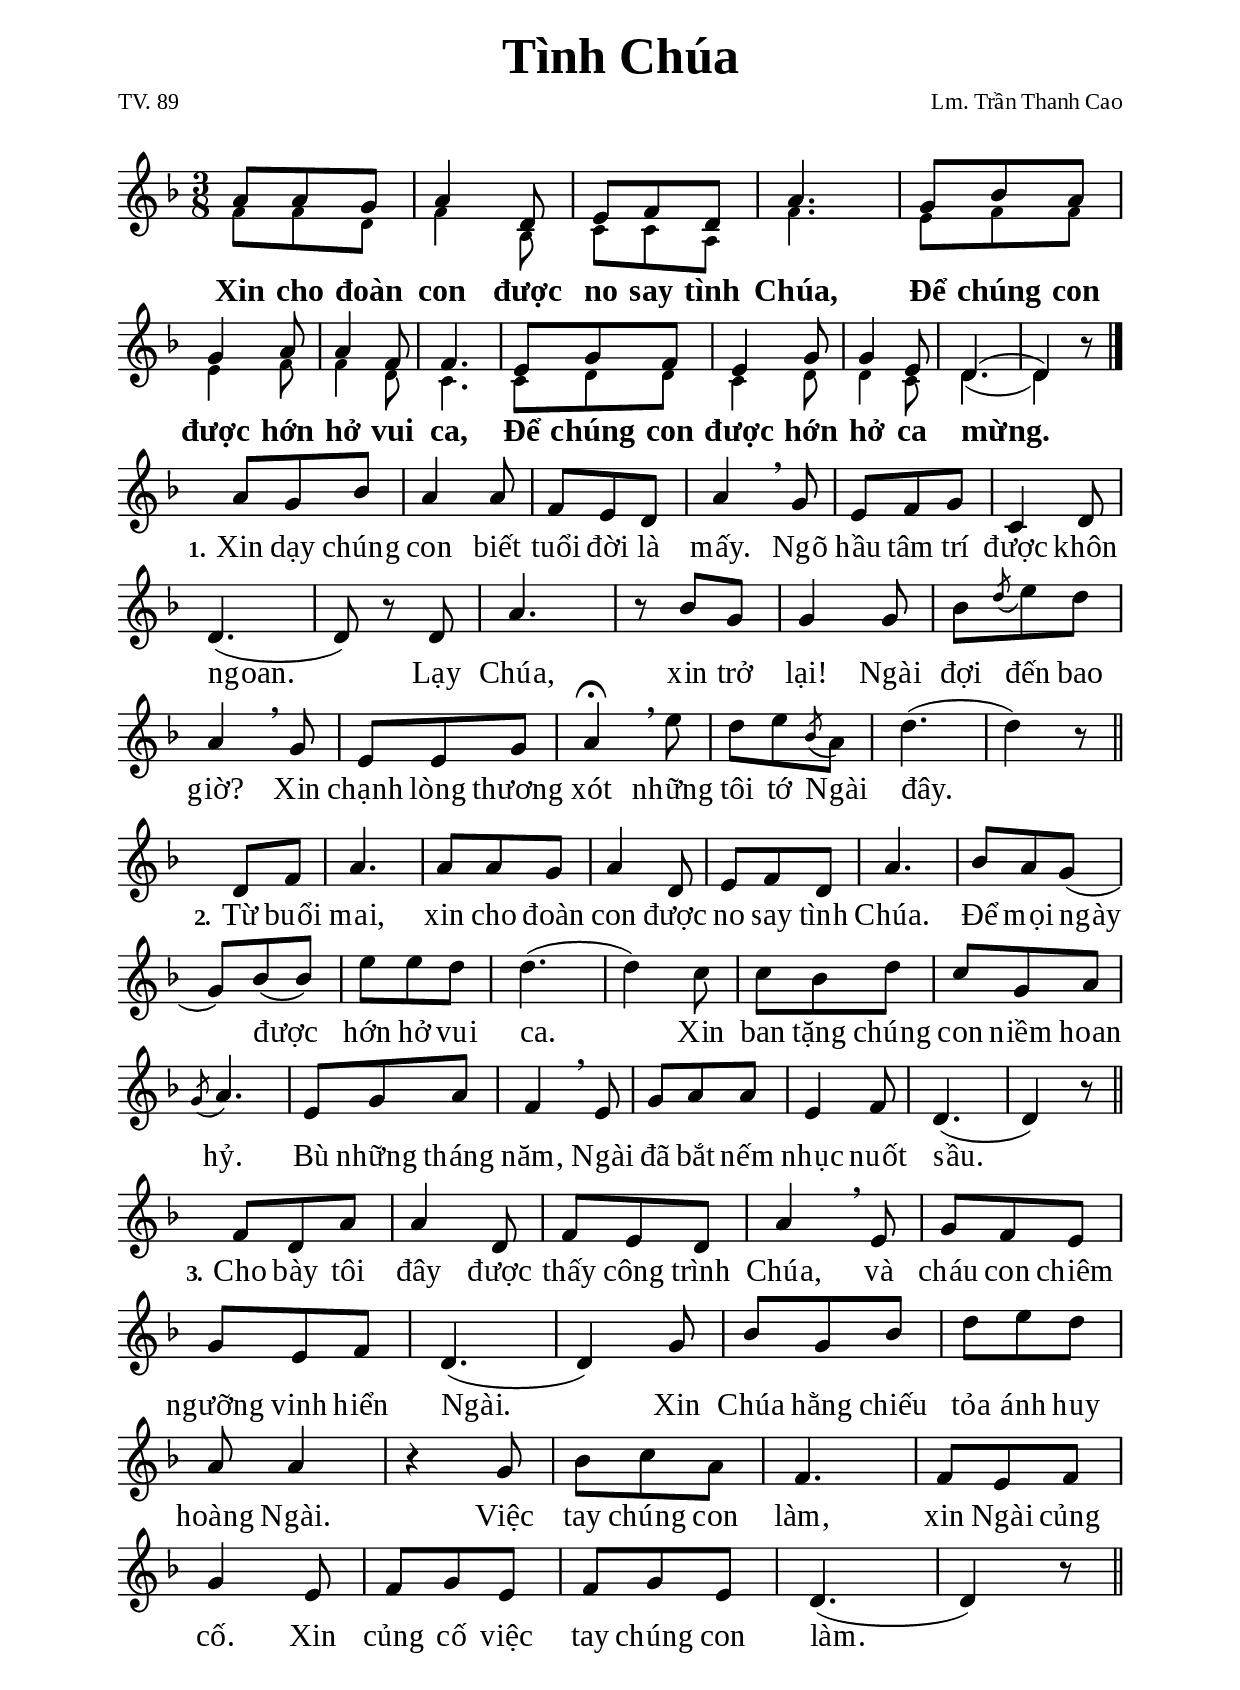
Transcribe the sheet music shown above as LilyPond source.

% Cài đặt chung
\version "2.20.0"
\include "english.ly"

\header {
  title = \markup { \fontsize #3 "Tình Chúa" }
  poet = "TV. 89"
  composer = "Lm. Trần Thanh Cao"
  arranger = " "
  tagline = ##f
}

\paper {
  #(set-paper-size "a4")
  top-margin = 10\mm
  bottom-margin = 10\mm
  left-margin = 20\mm
  right-margin = 20\mm
  indent = #0
  #(define fonts
    (make-pango-font-tree
      "Liberation Serif"
      "Liberation Serif"
      "Liberation Serif"
      (/ 20 20)))
  page-count = #1
}

% Nhạc điệp khúc
nhacDiepKhucSop = \relative c'' {
  a8 a g |
  a4 d,8 |
  e f d |
  a'4. |
  g8 bf a |
  g4 a8 |
  a4 f8 |
  f4. |
  e8 g f |
  e4 g8 |
  g4 e8 |
  d4. ( |
  d4) r8 \bar "|."
}

nhacDiepKhucBas = \relative c' {
  f8 f d |
  f4 bf,8 |
  c c a |
  f'4. |
  e8 f f |
  e4 f8 |
  f4 d8 |
  c4. |
  c8 d d |
  c4 d8 |
  d4 c8 |
  d4. ( |
  d4) r8
}

% Nhạc phiên khúc
nhacPhienKhucMot = \relative c'' {
  a8 g bf |
  a4 a8 |
  f e d |
  a'4 \breathe g8 |
  e f g |
  c,4 d8 |
  d4. ( |
  d8) r d |
  a'4. |
  r8 bf g |
  g4 g8 |
  bf \acciaccatura d8 e d |
  a4 \breathe g8 |
  e e g |
  a4 \fermata \breathe e'8 |
  d e \acciaccatura bf8 a |
  d4. ( |
  d4) r8 \bar "||"
}

nhacPhienKhucHai = \relative c' {
  \partial 4 d8 f |
  a4. |
  a8 a g |
  a4 d,8 |
  e f d |
  a'4. |
  bf8 a g ( |
  g) bf (bf) |
  e e d |
  d4. ( |
  d4) c8 |
  c bf d |
  c g a |
  \acciaccatura g8 a4. |
  e8 g a |
  f4 \breathe e8 |
  g a a |
  e4 f8 |
  d4. ( |
  d4) r8 \bar "||"
}

nhacPhienKhucBa = \relative c' {
  f8 d a' |
  a4 d,8 |
  f e d |
  a'4 \breathe e8 |
  g f e |
  g e f |
  d4. ( |
  d4) g8 |
  bf g bf |
  d e d |
  a a4 |
  r4 g8 |
  bf c a |
  f4. |
  f8 e f |
  g4 e8 |
  f g e |
  f g e |
  d4. ( |
  d4) r8 \bar "||"
}

% Lời điệp khúc
loiDiepKhuc = \lyricmode {
  Xin cho đoàn con được no say tình Chúa,
  Để chúng con được hớn hở vui ca,
  Để chúng con được hớn hở ca mừng.
}

% Lời phiên khúc
loiPhienKhucMot = \lyricmode {
  \set stanza = #"1."
  Xin dạy chúng con biết tuổi đời là mấy.
  Ngõ hầu tâm trí được khôn ngoan.
  Lạy Chúa, xin trở lại!
  Ngài đợi đến bao giờ?
  Xin chạnh lòng thương xót những tôi tớ Ngài đây.
}

loiPhienKhucHai = \lyricmode {
  \set stanza = #"2."
  Từ buổi mai, xin cho đoàn con được no say tình Chúa.
  Để mọi ngày được hớn hở vui ca.
  Xin ban tặng chúng con niềm hoan hỷ.
  Bù những tháng năm, Ngài đã bắt nếm nhục nuốt sầu.
}

loiPhienKhucBa = \lyricmode {
  \set stanza = #"3."
  Cho bày tôi đây được thấy công trình Chúa,
  và cháu con chiêm ngưỡng vinh hiển Ngài.
  Xin Chúa hằng chiếu tỏa ánh huy hoàng Ngài.
  Việc tay chúng con làm, xin Ngài củng cố.
  Xin củng cố việc tay chúng con làm.
}


% Dàn trang
\score {
  \new ChoirStaff <<
    \new Staff = diepKhuc \with {
        \consists "Merge_rests_engraver"
        \magnifyStaff #(magstep +1)
      }
      <<
      \new Voice = beSop {
        \voiceOne \key f \major \time 3/8 \nhacDiepKhucSop
      }
      \new Voice = beBas {
        \override NoteHead.font-size = #-2
        \voiceTwo \key f \major \time 3/8 \nhacDiepKhucBas
      }
    >>
    \new Lyrics \lyricsto beSop \loiDiepKhuc
  >>
  \layout {
    \override Lyrics.LyricText.font-series = #'bold
    \override Lyrics.LyricText.font-size = #+3
    \override Lyrics.LyricSpace.minimum-distance = #1.0
    \override Score.BarNumber.break-visibility = ##(#f #f #f)
  }
}

\score {
  \new ChoirStaff <<
    \new Staff = phienKhuc \with {
        \magnifyStaff #(magstep +1)
      }
      <<
      \new Voice = beSop {
        \key f \major \time 3/8 \nhacPhienKhucMot
      }
    >>
    \new Lyrics \lyricsto beSop \loiPhienKhucMot
  >>
  \layout {
    \override Staff.TimeSignature.transparent = ##t
    \override Lyrics.LyricText.font-size = #+3
    \override Lyrics.LyricSpace.minimum-distance = #0.5
    \override Score.BarNumber.break-visibility = ##(#f #f #f)
  }
}

\score {
  \new ChoirStaff <<
    \new Staff = phienKhuc \with {
        \magnifyStaff #(magstep +1)
      }
      <<
      \new Voice = beSop {
        \key f \major \time 3/8 \nhacPhienKhucHai
      }
    >>
    \new Lyrics \lyricsto beSop \loiPhienKhucHai
  >>
  \layout {
    \override Staff.TimeSignature.transparent = ##t
    \override Lyrics.LyricText.font-size = #+3
    \override Lyrics.LyricSpace.minimum-distance = #0.5
    \override Score.BarNumber.break-visibility = ##(#f #f #f)
  }
}

\score {
  \new ChoirStaff <<
    \new Staff = phienKhuc \with {
        \magnifyStaff #(magstep +1)
      }
      <<
      \new Voice = beSop {
        \key f \major \time 3/8 \nhacPhienKhucBa
      }
    >>
    \new Lyrics \lyricsto beSop \loiPhienKhucBa
  >>
  \layout {
    \override Staff.TimeSignature.transparent = ##t
    \override Lyrics.LyricText.font-size = #+3
    \override Lyrics.LyricSpace.minimum-distance = #0.5
    \override Score.BarNumber.break-visibility = ##(#f #f #f)
  }
}
